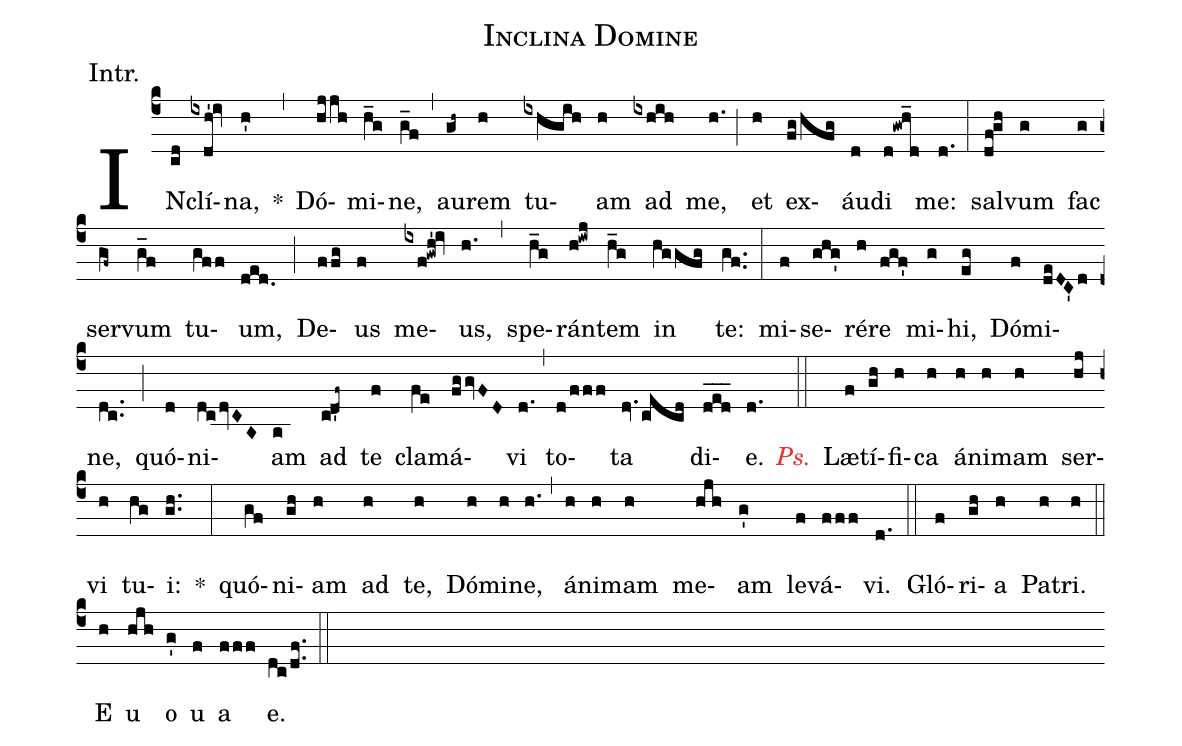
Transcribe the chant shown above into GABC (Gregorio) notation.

name:Inclina Domine;
annotation:Intr.;
mode:1;
office-part:Introit;
%%
(c4) IN(cd)clí(ixdh'!iv)na,(h') *(,)
Dó(hjjh)mi(h_g)ne,(g_f) (,)
au(gh~)rem(h) tu(ixhgih)am(h) ad(ixhih) me,(h.) (;)
et(h) ex(fg/hfg)áu(d)di(d!gwh_d) me:(d.) (:)
sal(df!gh)vum(g) fac(g) ser(gf~)vum(g_f) tu(gff)um,(ded.) (;)
De(ffg)us(f) me(ixf!gwh'!iv)us,(h.) (,)
spe(h_g)rán(h!iwj)tem(h_g) in(hggfg) te:(gf..) (:)
mi(f)se(ghg')ré(h)re(fgf') mi(g)hi,(eg) Dó(f)mi(deDC'd)ne,(dc..) (;)
quó(d)ni(dc/dvCA)am(a) ad(c!d'f~) te(f) cla(fe)má(fggvFD)vi(d.) (,)
to(d/fff)ta(dv.cecd) di(ded___)e.(d.) <c><i>Ps.</i></c>(::)
Læ(f)tí(gh)fi(h)ca(h) á(h)ni(h)mam(h) ser(hj)vi(h) tu(hg)i:(gh..) *(:)
quó(gf)ni(gh)am(h) ad(h) te,(h) Dó(h)mi(h)ne,(h.) (,)
á(h)ni(h)mam(h) me(hjh)am(g') le(f)vá(fff)vi.(d.) (::)
Gló(f)ri(gh)a(h) Pa(h)tri.(h) (::)
<eu>E(h) u(hjh) o(g') u(f) a(fff) e.</eu>(dc/df..) (::)
